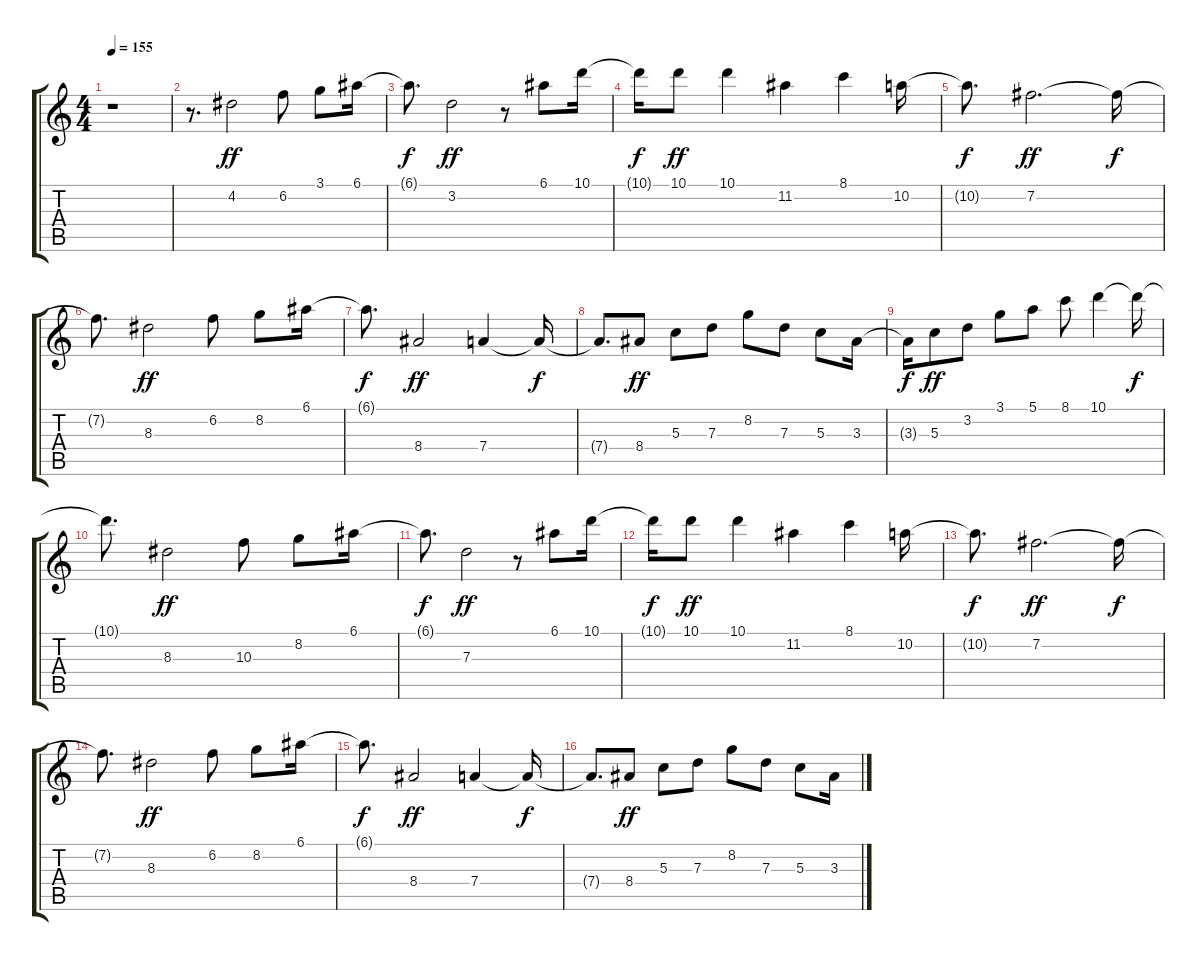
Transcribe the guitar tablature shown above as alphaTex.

\track "" {instrument distortionguitar}
\staff {score tabs}
\tuning (E4 B3 G3 D3 A2 E2) {hide}
\ts (4 4)
\tempo 155
\clef g2
\ks c
r.1{dy f} |
r.8{d} 4.2.2{dy ff} 6.2.8 3.1.8 6.1.16 |
6.1{t}.8{d dy f} 3.2.2{dy ff} r.8 6.1.8 10.1.16 |
10.1{t}.16{dy f} 10.1.8{dy ff} 10.1.4 11.2.4 8.1.4 10.2.16 |
10.2{t}.8{d dy f} 7.2.2{d dy ff} 7.2{t}.16{dy f} |
7.2{t}.8{d} 8.3.2{dy ff} 6.2.8 8.2.8 6.1.16 |
6.1{t}.8{d dy f} 8.4.2{dy ff} 7.4.4 7.4{t}.16{dy f} |
7.4{t}.8{d} 8.4.8{dy ff} 5.3.8 7.3.8 8.2.8 7.3.8 5.3.8 3.3.16 |
3.3{t}.16{dy f} 5.3.8{dy ff} 3.2.8 3.1.8 5.1.8 8.1.8 10.1.4 10.1{t}.16{dy f} |
10.1{t}.8{d} 8.3.2{dy ff} 10.3.8 8.2.8 6.1.16 |
6.1{t}.8{d dy f} 7.3.2{dy ff} r.8 6.1.8 10.1.16 |
10.1{t}.16{dy f} 10.1.8{dy ff} 10.1.4 11.2.4 8.1.4 10.2.16 |
10.2{t}.8{d dy f} 7.2.2{d dy ff} 7.2{t}.16{dy f} |
7.2{t}.8{d} 8.3.2{dy ff} 6.2.8 8.2.8 6.1.16 |
6.1{t}.8{d dy f} 8.4.2{dy ff} 7.4.4 7.4{t}.16{dy f} |
7.4{t}.8{d} 8.4.8{dy ff} 5.3.8 7.3.8 8.2.8 7.3.8 5.3.8 3.3.16
